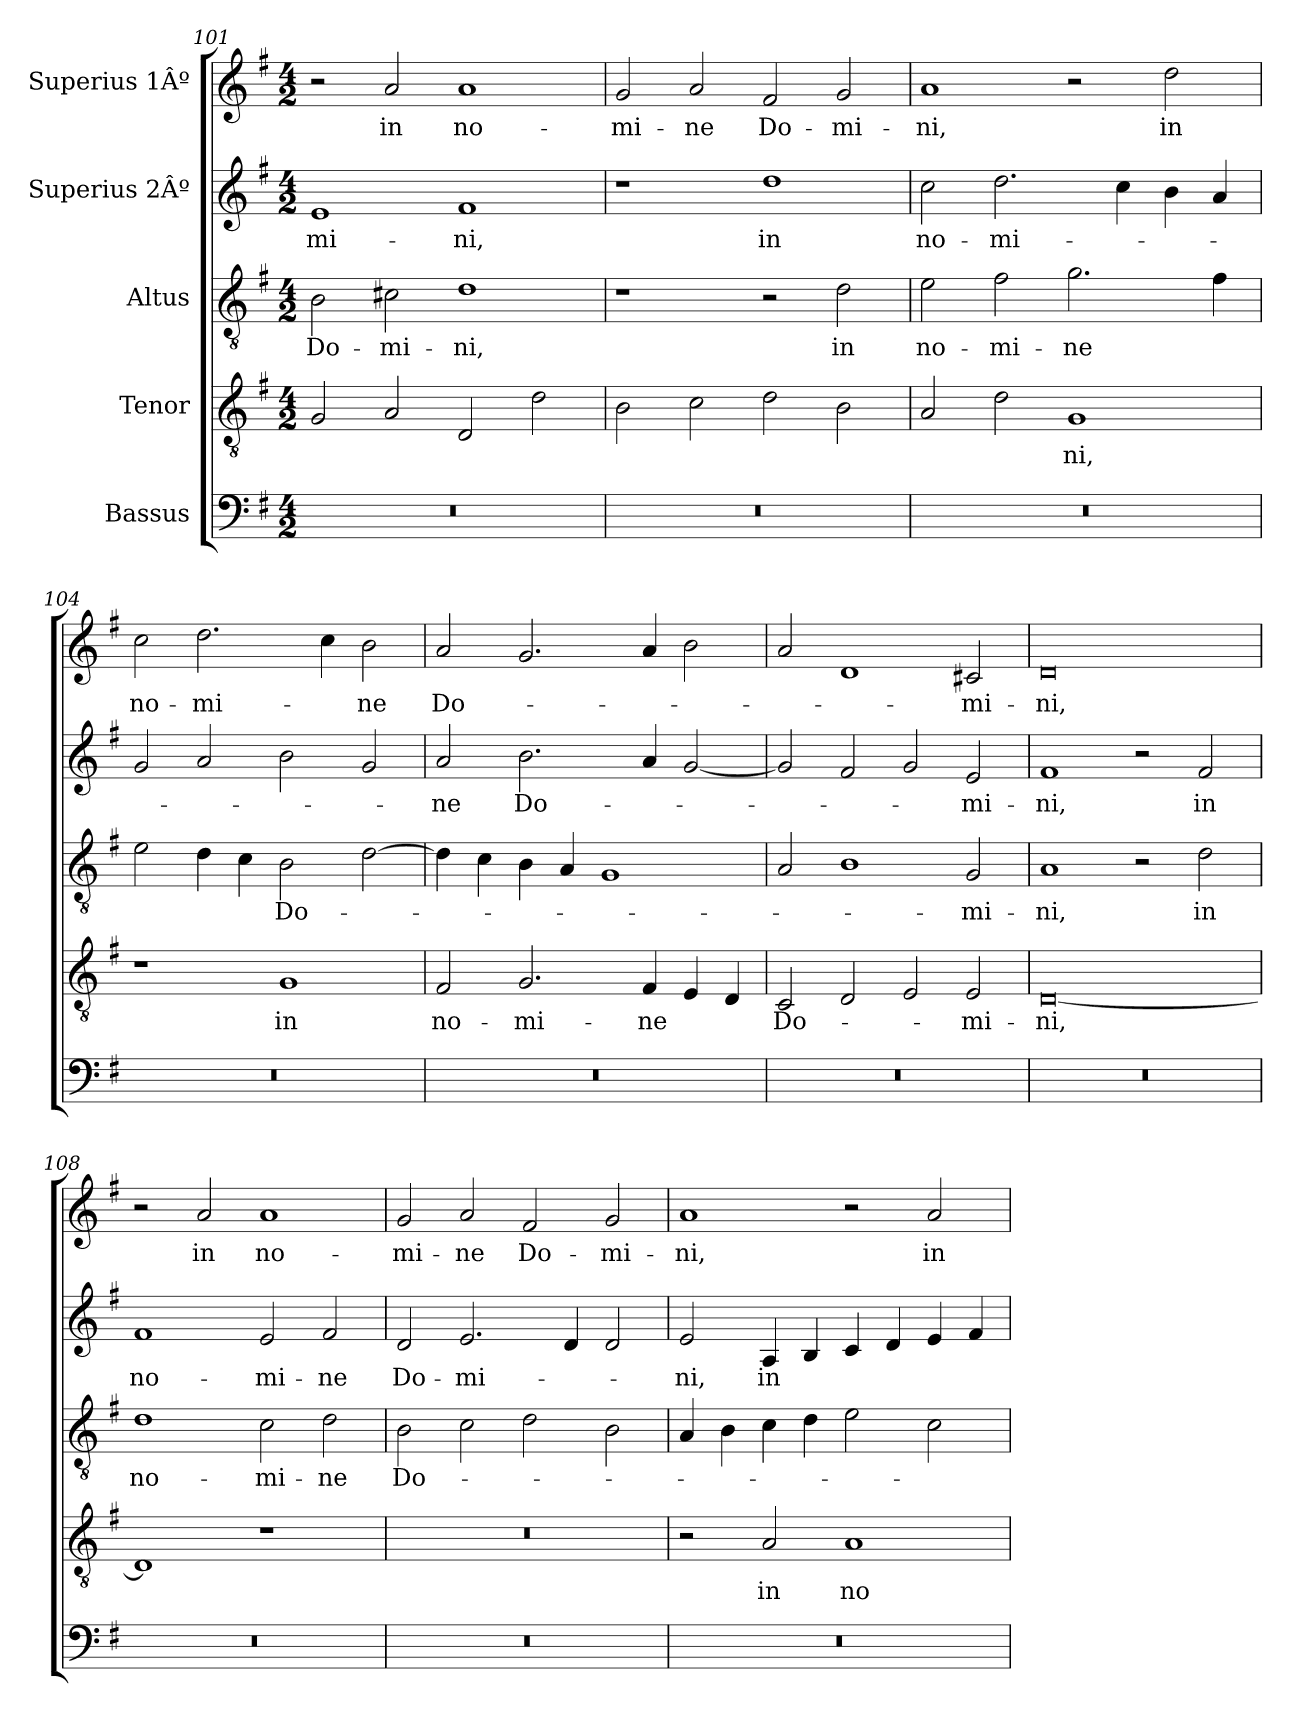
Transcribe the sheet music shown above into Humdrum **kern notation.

**kern	**kern	**text	**kern	**text	**kern	**text	**kern	**text
*part5	*part4	*part4	*part3	*part3	*part2	*part2	*part1	*part1
*staff5	*staff4	*staff4	*staff3	*staff3	*staff2	*staff2	*staff1	*staff1
*I"Bassus	*I"Tenor	*	*I"Altus	*	*I"Superius 2Âº	*	*I"Superius 1Âº	*
*clefF4	*clefGv2	*	*clefGv2	*	*clefG2	*	*clefG2	*
*k[f#]	*k[f#]	*	*k[f#]	*	*k[f#]	*	*k[f#]	*
*M4/2	*M4/2	*	*M4/2	*	*M4/2	*	*M4/2	*
=101	=101	=101	=101	=101	=101	=101	=101	=101
0r	2G/	.	2B\	Do-	1e/	-mi-	2r	.
.	2A/	.	2c#X\	-mi-	.	.	2a/	in
.	2D/	.	1d\	-ni,	1f#/	-ni,	1a/	no-
.	2d\	.	.	.	.	.	.	.
=102	=102	=102	=102	=102	=102	=102	=102	=102
0r	2B\	.	1r	.	1r	.	2g/	-mi-
.	2c\	.	.	.	.	.	2a/	-ne
.	2d\	.	2r	.	1dd\	in	2f#/	Do-
.	2B\	.	2d\	in	.	.	2g/	-mi-
=103	=103	=103	=103	=103	=103	=103	=103	=103
0r	2A/	.	2e\	no-	2cc\	no-	1a/	-ni,
.	2d\	.	2f#\	-mi-	2.dd\	-mi-	.	.
.	1G/	-ni,	2.g\	-ne	.	.	2r	.
.	.	.	.	.	4cc\	.	.	.
.	.	.	.	.	4b\	.	2dd\	in
.	.	.	4f#\	.	4a/	.	.	.
=104	=104	=104	=104	=104	=104	=104	=104	=104
0r	1r	.	2e\	.	2g/	.	2cc\	no-
.	.	.	4d\	.	2a/	.	2.dd\	-mi-
.	.	.	4c\	.	.	.	.	.
.	1G/	in	2B\	Do-	2b\	.	.	.
.	.	.	.	.	.	.	4cc\	.
.	.	.	[2d\	.	2g/	.	2b\	-ne
=105	=105	=105	=105	=105	=105	=105	=105	=105
0r	2F#/	no-	4d\]	.	2a/	-ne	2a/	Do-
.	.	.	4c\	.	.	.	.	.
.	2.G/	-mi-	4B\	.	2.b\	Do-	2.g/	.
.	.	.	4A/	.	.	.	.	.
.	.	.	1G/	.	.	.	.	.
.	4F#/	-ne	.	.	4a/	.	4a/	.
.	4E/	.	.	.	[2g/	.	2b\	.
.	4D/	.	.	.	.	.	.	.
=106	=106	=106	=106	=106	=106	=106	=106	=106
0r	2C/	Do-	2A/	.	2g/]	.	2a/	.
.	2D/	.	1B\	.	2f#/	.	1d/	.
.	2E/	.	.	.	2g/	.	.	.
.	2E/	-mi-	2G/	-mi-	2e/	-mi-	2c#X/	-mi-
=107	=107	=107	=107	=107	=107	=107	=107	=107
0r	[0D/	-ni,	1A/	-ni,	1f#/	-ni,	0d/	-ni,
.	.	.	2r	.	2r	.	.	.
.	.	.	2d\	in	2f#/	in	.	.
=108	=108	=108	=108	=108	=108	=108	=108	=108
0r	1D/]	.	1d\	no-	1f#/	no-	2r	.
.	.	.	.	.	.	.	2a/	in
.	1r	.	2c\	-mi-	2e/	-mi-	1a/	no-
.	.	.	2d\	-ne	2f#/	-ne	.	.
=109	=109	=109	=109	=109	=109	=109	=109	=109
0r	0r	.	2B\	Do-	2d/	Do-	2g/	-mi-
.	.	.	2c\	.	2.e/	-mi-	2a/	-ne
.	.	.	2d\	.	.	.	2f#/	Do-
.	.	.	.	.	4d/	.	.	.
.	.	.	2B\	.	2d/	.	2g/	-mi-
=110	=110	=110	=110	=110	=110	=110	=110	=110
0r	2r	.	4A/	.	2e/	-ni,	1a/	-ni,
.	.	.	4B\	.	.	.	.	.
.	2A/	in	4c\	.	4A/	in	.	.
.	.	.	4d\	.	4B/	.	.	.
.	1A/	no-	2e\	.	4c/	.	2r	.
.	.	.	.	.	4d/	.	.	.
.	.	.	2c\	.	4e/	.	2a/	in
.	.	.	.	.	4f#/	.	.	.
=	=	=	=	=	=	=	=	=
*-	*-	*-	*-	*-	*-	*-	*-	*-
